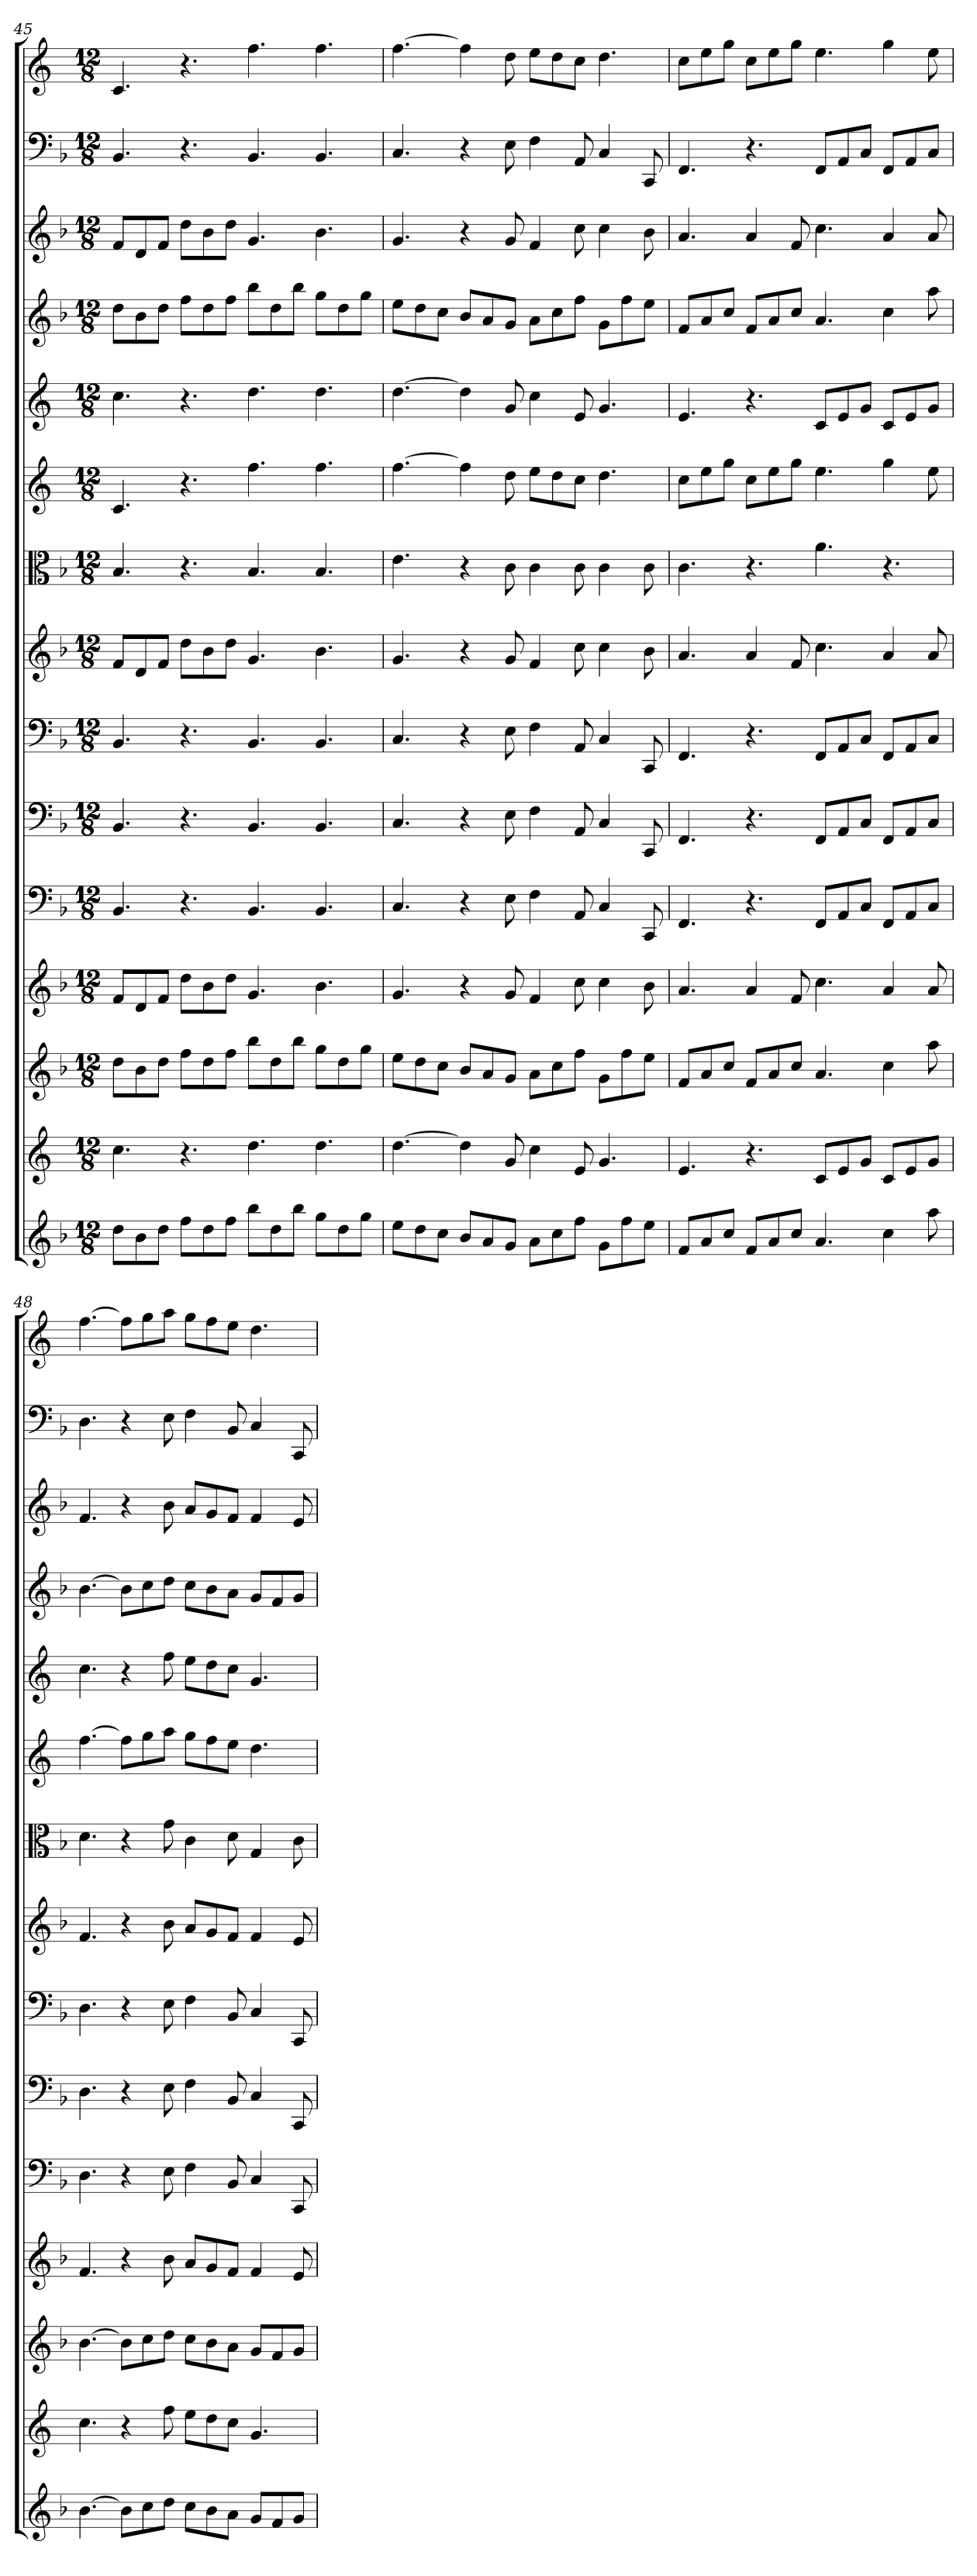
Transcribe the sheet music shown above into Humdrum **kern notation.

**kern	**kern	**kern	**kern	**kern	**kern	**kern	**kern	**kern	**kern	**kern	**kern	**kern	**kern	**kern
*part15	*part14	*part13	*part12	*part11	*part10	*part9	*part8	*part7	*part6	*part5	*part4	*part3	*part2	*part1
*staff15	*staff14	*staff13	*staff12	*staff11	*staff10	*staff9	*staff8	*staff7	*staff6	*staff5	*staff4	*staff3	*staff2	*staff1
*clefG2	*clefG2	*clefG2	*clefG2	*clefF4	*clefF4	*clefF4	*clefG2	*clefC3	*clefG2	*clefG2	*clefG2	*clefG2	*clefF4	*clefG2
*k[b-]	*k[]	*k[b-]	*k[b-]	*k[b-]	*k[b-]	*k[b-]	*k[b-]	*k[b-]	*k[]	*k[]	*k[b-]	*k[b-]	*k[b-]	*k[]
*M12/8	*M12/8	*M12/8	*M12/8	*M12/8	*M12/8	*M12/8	*M12/8	*M12/8	*M12/8	*M12/8	*M12/8	*M12/8	*M12/8	*M12/8
=45	=45	=45	=45	=45	=45	=45	=45	=45	=45	=45	=45	=45	=45	=45
8dd\L	4.cc\	8dd\L	8f/L	4.BB-/	4.BB-/	4.BB-/	8f/L	4.B-/	4.c/	4.cc\	8dd\L	8f/L	4.BB-/	4.c/
8b-\	.	8b-\	8d/	.	.	.	8d/	.	.	.	8b-\	8d/	.	.
8dd\J	.	8dd\J	8f/J	.	.	.	8f/J	.	.	.	8dd\J	8f/J	.	.
8ff\L	4.r	8ff\L	8dd\L	4.r	4.r	4.r	8dd\L	4.r	4.r	4.r	8ff\L	8dd\L	4.r	4.r
8dd\	.	8dd\	8b-\	.	.	.	8b-\	.	.	.	8dd\	8b-\	.	.
8ff\J	.	8ff\J	8dd\J	.	.	.	8dd\J	.	.	.	8ff\J	8dd\J	.	.
8bb-\L	4.dd\	8bb-\L	4.g/	4.BB-/	4.BB-/	4.BB-/	4.g/	4.B-/	4.ff\	4.dd\	8bb-\L	4.g/	4.BB-/	4.ff\
8dd\	.	8dd\	.	.	.	.	.	.	.	.	8dd\	.	.	.
8bb-\J	.	8bb-\J	.	.	.	.	.	.	.	.	8bb-\J	.	.	.
8gg\L	4.dd\	8gg\L	4.b-\	4.BB-/	4.BB-/	4.BB-/	4.b-\	4.B-/	4.ff\	4.dd\	8gg\L	4.b-\	4.BB-/	4.ff\
8dd\	.	8dd\	.	.	.	.	.	.	.	.	8dd\	.	.	.
8gg\J	.	8gg\J	.	.	.	.	.	.	.	.	8gg\J	.	.	.
=46	=46	=46	=46	=46	=46	=46	=46	=46	=46	=46	=46	=46	=46	=46
8ee\L	[4.dd\	8ee\L	4.g/	4.C/	4.C/	4.C/	4.g/	4.e\	[4.ff\	[4.dd\	8ee\L	4.g/	4.C/	[4.ff\
8dd\	.	8dd\	.	.	.	.	.	.	.	.	8dd\	.	.	.
8cc\J	.	8cc\J	.	.	.	.	.	.	.	.	8cc\J	.	.	.
8b-/L	4dd\]	8b-/L	4r	4r	4r	4r	4r	4r	4ff\]	4dd\]	8b-/L	4r	4r	4ff\]
8a/	.	8a/	.	.	.	.	.	.	.	.	8a/	.	.	.
8g/J	8g/	8g/J	8g/	8E\	8E\	8E\	8g/	8c\	8dd\	8g/	8g/J	8g/	8E\	8dd\
8a\L	4cc\	8a\L	4f/	4F\	4F\	4F\	4f/	4c\	8ee\L	4cc\	8a\L	4f/	4F\	8ee\L
8cc\	.	8cc\	.	.	.	.	.	.	8dd\	.	8cc\	.	.	8dd\
8ff\J	8e/	8ff\J	8cc\	8AA/	8AA/	8AA/	8cc\	8c\	8cc\J	8e/	8ff\J	8cc\	8AA/	8cc\J
8g\L	4.g/	8g\L	4cc\	4C/	4C/	4C/	4cc\	4c\	4.dd\	4.g/	8g\L	4cc\	4C/	4.dd\
8ff\	.	8ff\	.	.	.	.	.	.	.	.	8ff\	.	.	.
8ee\J	.	8ee\J	8b-\	8CC/	8CC/	8CC/	8b-\	8c\	.	.	8ee\J	8b-\	8CC/	.
=47	=47	=47	=47	=47	=47	=47	=47	=47	=47	=47	=47	=47	=47	=47
8f/L	4.e/	8f/L	4.a/	4.FF/	4.FF/	4.FF/	4.a/	4.c\	8cc\L	4.e/	8f/L	4.a/	4.FF/	8cc\L
8a/	.	8a/	.	.	.	.	.	.	8ee\	.	8a/	.	.	8ee\
8cc/J	.	8cc/J	.	.	.	.	.	.	8gg\J	.	8cc/J	.	.	8gg\J
8f/L	4.r	8f/L	4a/	4.r	4.r	4.r	4a/	4.r	8cc\L	4.r	8f/L	4a/	4.r	8cc\L
8a/	.	8a/	.	.	.	.	.	.	8ee\	.	8a/	.	.	8ee\
8cc/J	.	8cc/J	8f/	.	.	.	8f/	.	8gg\J	.	8cc/J	8f/	.	8gg\J
4.a/	8c/L	4.a/	4.cc\	8FF/L	8FF/L	8FF/L	4.cc\	4.a\	4.ee\	8c/L	4.a/	4.cc\	8FF/L	4.ee\
.	8e/	.	.	8AA/	8AA/	8AA/	.	.	.	8e/	.	.	8AA/	.
.	8g/J	.	.	8C/J	8C/J	8C/J	.	.	.	8g/J	.	.	8C/J	.
4cc\	8c/L	4cc\	4a/	8FF/L	8FF/L	8FF/L	4a/	4.r	4gg\	8c/L	4cc\	4a/	8FF/L	4gg\
.	8e/	.	.	8AA/	8AA/	8AA/	.	.	.	8e/	.	.	8AA/	.
8aa\	8g/J	8aa\	8a/	8C/J	8C/J	8C/J	8a/	.	8ee\	8g/J	8aa\	8a/	8C/J	8ee\
=48	=48	=48	=48	=48	=48	=48	=48	=48	=48	=48	=48	=48	=48	=48
[4.b-\	4.cc\	[4.b-\	4.f/	4.D\	4.D\	4.D\	4.f/	4.d\	[4.ff\	4.cc\	[4.b-\	4.f/	4.D\	[4.ff\
8b-\L]	4r	8b-\L]	4r	4r	4r	4r	4r	4r	8ff\L]	4r	8b-\L]	4r	4r	8ff\L]
8cc\	.	8cc\	.	.	.	.	.	.	8gg\	.	8cc\	.	.	8gg\
8dd\J	8ff\	8dd\J	8b-\	8E\	8E\	8E\	8b-\	8g\	8aa\J	8ff\	8dd\J	8b-\	8E\	8aa\J
8cc\L	8ee\L	8cc\L	8a/L	4F\	4F\	4F\	8a/L	4c\	8gg\L	8ee\L	8cc\L	8a/L	4F\	8gg\L
8b-\	8dd\	8b-\	8g/	.	.	.	8g/	.	8ff\	8dd\	8b-\	8g/	.	8ff\
8a\J	8cc\J	8a\J	8f/J	8BB-/	8BB-/	8BB-/	8f/J	8d\	8ee\J	8cc\J	8a\J	8f/J	8BB-/	8ee\J
8g/L	4.g/	8g/L	4f/	4C/	4C/	4C/	4f/	4G/	4.dd\	4.g/	8g/L	4f/	4C/	4.dd\
8f/	.	8f/	.	.	.	.	.	.	.	.	8f/	.	.	.
8g/J	.	8g/J	8e/	8CC/	8CC/	8CC/	8e/	8c\	.	.	8g/J	8e/	8CC/	.
=	=	=	=	=	=	=	=	=	=	=	=	=	=	=
*-	*-	*-	*-	*-	*-	*-	*-	*-	*-	*-	*-	*-	*-	*-
